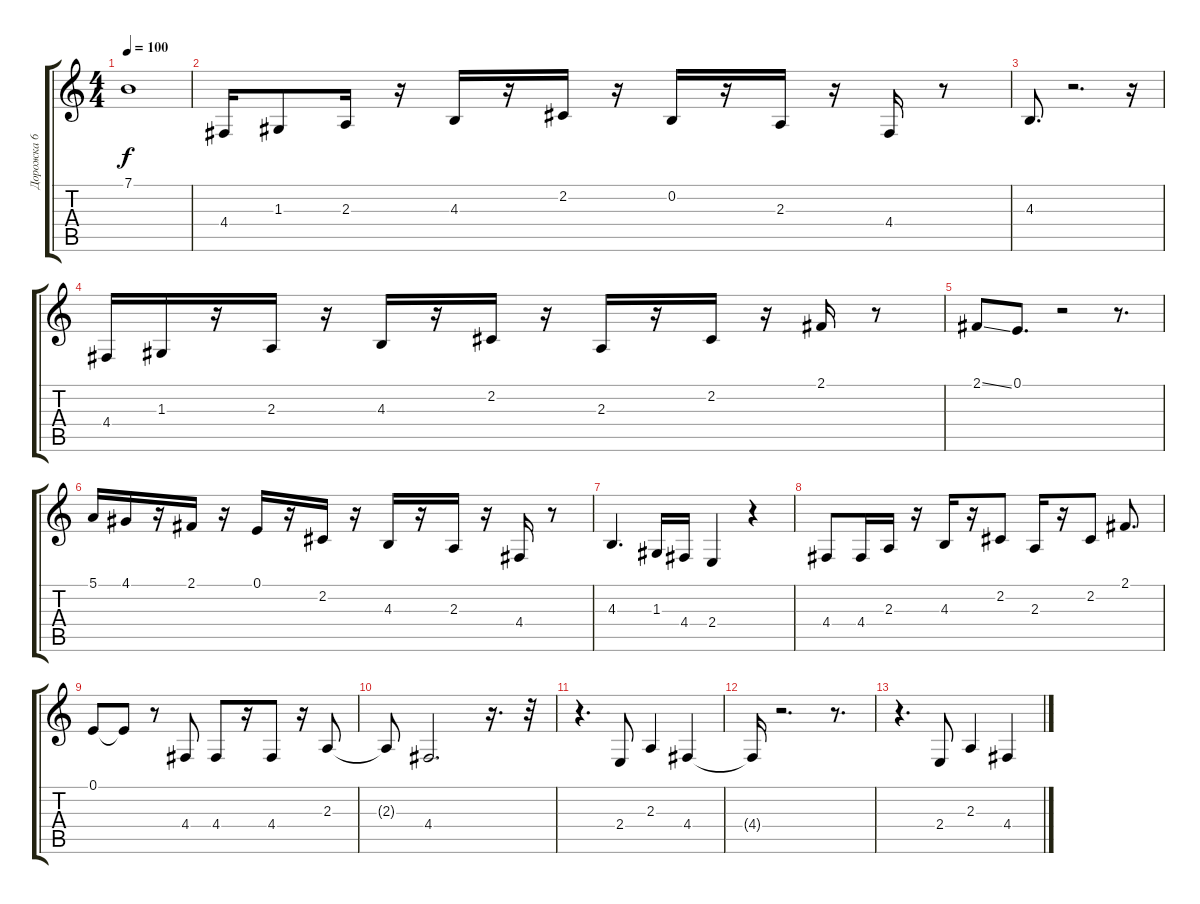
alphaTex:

\track ("Дорожка 6" "Дорожка 6") {instrument mutedtrumpet}
\staff {score tabs}
\tuning (E4 B3 G3 D3 A2 E2) {hide}
\ts (4 4)
\tempo 100
\clef g2
\ks c
7.1{t}.1{dy f} |
4.4.16 1.3.8 2.3.16 r.16 4.3.16 r.16 2.2.16 r.16 0.2.16 r.16 2.3.16 r.16 4.4.16 r.8 |
4.3.8{d} r.2{d} r.16 |
4.4.16 1.3.16 r.16 2.3.16 r.16 4.3.16 r.16 2.2.16 r.16 2.3.16 r.16 2.2.16 r.16 2.1.16 r.8 |
2.1{ss}.8 0.1.8{d} r.2 r.8{d} |
5.1.16 4.1.16 r.16 2.1.16 r.16 0.1.16 r.16 2.2.16 r.16 4.3.16 r.16 2.3.16 r.16 4.4.16 r.8 |
4.3.4{d} 1.3.16 4.4.16 2.4.4 r.4 |
4.4.8 4.4.16 2.3.16 r.16 4.3.16 r.16 2.2.8 2.3.16 r.16 2.2.8 2.1.8{d} |
0.1.8 0.1{t}.8 r.8 4.4.8 4.4.8 r.16 4.4.8 r.16 2.3.8 |
2.3{t}.8 4.4.2{d} r.16{d} r.32 |
r.4{d} 2.4.8 2.3.4 4.4.4 |
4.4{t}.16 r.2{d} r.8{d} |
r.4{d} 2.4.8 2.3.4 4.4.4
